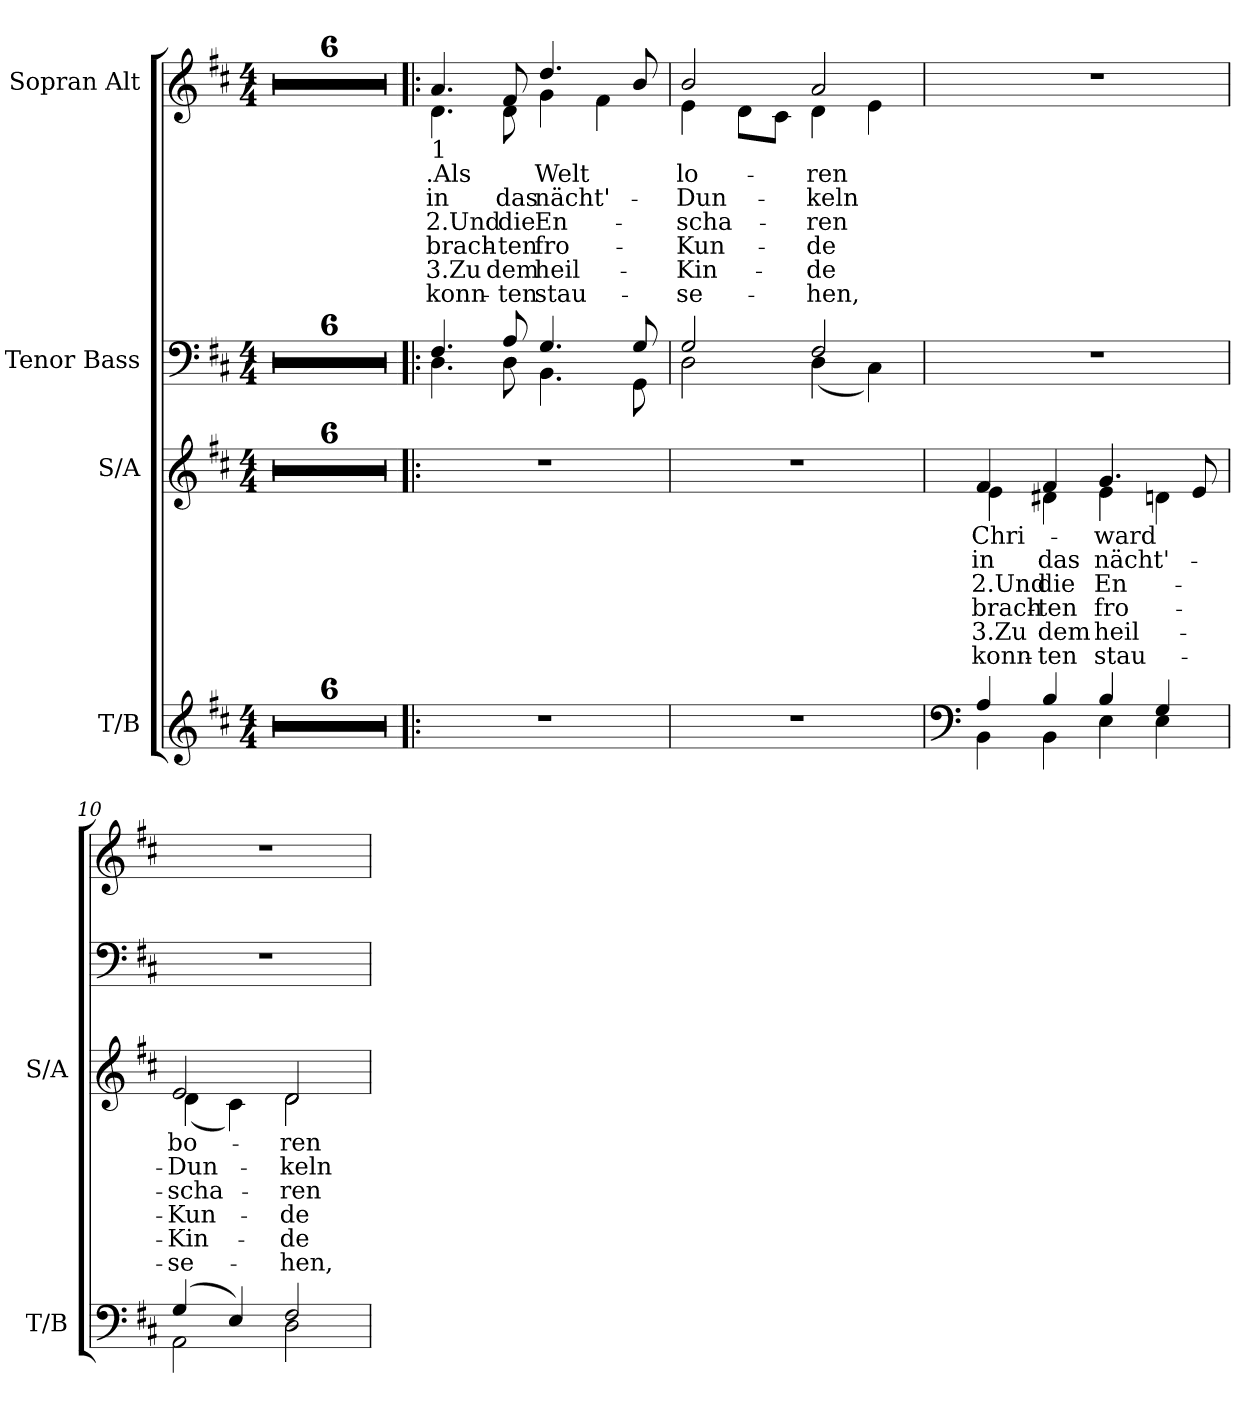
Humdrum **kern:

**kern	**kern	**text	**text	**text	**text	**text	**text	**kern	**kern	**text	**text	**text	**text	**text	**text
*part4	*part3	*part3	*part3	*part3	*part3	*part3	*part3	*part2	*part1	*part1	*part1	*part1	*part1	*part1	*part1
*staff4	*staff3	*staff3	*staff3	*staff3	*staff3	*staff3	*staff3	*staff2	*staff1	*staff1	*staff1	*staff1	*staff1	*staff1	*staff1
*I"T/B	*I"S/A	*	*	*	*	*	*	*I"Tenor Bass	*I"Sopran Alt	*	*	*	*	*	*
*I'T/B	*I'S/A	*	*	*	*	*	*	*	*	*	*	*	*	*	*
*clefG2	*clefG2	*	*	*	*	*	*	*clefF4	*clefG2	*	*	*	*	*	*
*	*	*	*	*	*	*	*	*ITrd7c12	*	*	*	*	*	*	*
*k[f#c#]	*k[f#c#]	*	*	*	*	*	*	*k[f#c#]	*k[f#c#]	*	*	*	*	*	*
*D:	*D:	*	*	*	*	*	*	*D:	*D:	*	*	*	*	*	*
*M4/4	*M4/4	*	*	*	*	*	*	*M4/4	*M4/4	*	*	*	*	*	*
=1	=1	=1	=1	=1	=1	=1	=1	=1	=1	=1	=1	=1	=1	=1	=1
1r	1r	.	.	.	.	.	.	1r	1r	.	.	.	.	.	.
=2	=2	=2	=2	=2	=2	=2	=2	=2	=2	=2	=2	=2	=2	=2	=2
1r	1r	.	.	.	.	.	.	1r	1r	.	.	.	.	.	.
=3	=3	=3	=3	=3	=3	=3	=3	=3	=3	=3	=3	=3	=3	=3	=3
1r	1r	.	.	.	.	.	.	1r	1r	.	.	.	.	.	.
=4	=4	=4	=4	=4	=4	=4	=4	=4	=4	=4	=4	=4	=4	=4	=4
1r	1r	.	.	.	.	.	.	1r	1r	.	.	.	.	.	.
=5	=5	=5	=5	=5	=5	=5	=5	=5	=5	=5	=5	=5	=5	=5	=5
1r	1r	.	.	.	.	.	.	1r	1r	.	.	.	.	.	.
=6	=6	=6	=6	=6	=6	=6	=6	=6	=6	=6	=6	=6	=6	=6	=6
1r	1r	.	.	.	.	.	.	1r	1r	.	.	.	.	.	.
=7!|:	=7!|:	=7!|:	=7!|:	=7!|:	=7!|:	=7!|:	=7!|:	=7!|:	=7!|:	=7!|:	=7!|:	=7!|:	=7!|:	=7!|:	=7!|:
*	*	*	*	*	*	*	*	*^	*^	*	*	*	*	*	*
!	!	!	!	!	!	!	!	!	!	!LO:TX:b:t=1	!	!	!	!	!	!	!
!	!	!	!	!	!	!	!	!	!	!	!	!LO:LY:b	!LO:LY:b	!LO:LY:b	!LO:LY:b	!LO:LY:b	!LO:LY:b
1r	1r	.	.	.	.	.	.	4.FF#/	4.DD\	4.a/	4.d\	.Als	in	2.Und	brach-	3.Zu	konn-
!	!	!	!	!	!	!	!	!	!	!	!	!LO:LY:b	!LO:LY:b	!LO:LY:b	!LO:LY:b	!LO:LY:b	!LO:LY:b
.	.	.	.	.	.	.	.	8AA/	8DD\	8d\	8f#/	.	das	die	ten	dem	ten
!	!	!	!	!	!	!	!	!	!	!	!	!LO:LY:b	!LO:LY:b	!LO:LY:b	!LO:LY:b	!LO:LY:b	!LO:LY:b
.	.	.	.	.	.	.	.	4.GG/	4.BBB\	4.dd/	4g\	Welt	nächt'-	En-	-fro-	heil-	-stau-
.	.	.	.	.	.	.	.	.	.	.	4f#\	.	.	.	.	.	.
.	.	.	.	.	.	.	.	8GG/	8GGG\	8b/	.	.	.	.	.	.	.
=8	=8	=8	=8	=8	=8	=8	=8	=8	=8	=8	=8	=8	=8	=8	=8	=8	=8
!	!	!	!	!	!	!	!	!	!	!	!	!LO:LY:b	!LO:LY:b	!LO:LY:b	!LO:LY:b	!LO:LY:b	!LO:LY:b
1r	1r	.	.	.	.	.	.	2GG/	2DD\	2b/	4e\	lo-	Dun-	scha-	Kun-	Kin-	se-
.	.	.	.	.	.	.	.	.	.	.	8d\L	.	.	.	.	.	.
.	.	.	.	.	.	.	.	.	.	.	8c#\J	.	.	.	.	.	.
!	!	!	!	!	!	!	!	!	!	!	!	!LO:LY:b	!LO:LY:b	!LO:LY:b	!LO:LY:b	!LO:LY:b	!LO:LY:b
.	.	.	.	.	.	.	.	2FF#/	(<4DD\	4d\	2a/	ren	-keln	-ren	-de	-de	-hen,
.	.	.	.	.	.	.	.	.	4CC#\)	4e\	.	.	.	.	.	.	.
*	*	*	*	*	*	*	*	*v	*v	*	*	*	*	*	*	*	*
*	*	*	*	*	*	*	*	*	*v	*v	*	*	*	*	*	*
!!LO:LB:g=z
=9	=9	=9	=9	=9	=9	=9	=9	=9	=9	=9	=9	=9	=9	=9	=9
*clefF4	*	*	*	*	*	*	*	*	*	*	*	*	*	*	*
*^	*^	*	*	*	*	*	*	*^	*	*	*	*	*	*	*
!	!	!	!	!LO:LY:b	!LO:LY:b	!LO:LY:b	!LO:LY:b	!LO:LY:b	!LO:LY:b	!	!	!	!	!	!	!	!	!
*	*	*	*	*	*	*	*	*	*	*v	*v	*	*	*	*	*	*	*
4A/	4BB\	4f#/	4e\	Chri-	in	2.Und	brach-	3.Zu	konn-	1r	1r	.	.	.	.	.	.
!	!	!	!	!LO:LY:b	!LO:LY:b	!LO:LY:b	!LO:LY:b	!LO:LY:b	!LO:LY:b	!	!	!	!	!	!	!	!
4B/	4BB\	4d#X\	4f#/	.	das	die	ten	dem	ten	.	.	.	.	.	.	.	.
!	!	!	!	!LO:LY:b	!LO:LY:b	!LO:LY:b	!LO:LY:b	!LO:LY:b	!LO:LY:b	!	!	!	!	!	!	!	!
4B/	4E\	4.g/	4e\	-ward	nächt'-	En-	-fro-	heil-	-stau-	.	.	.	.	.	.	.	.
4G/	4E\	.	4dn\	.	.	.	.	.	.	.	.	.	.	.	.	.	.
.	.	8e/	.	.	.	.	.	.	.	.	.	.	.	.	.	.	.
=10	=10	=10	=10	=10	=10	=10	=10	=10	=10	=10	=10	=10	=10	=10	=10	=10	=10
!	!	!	!	!LO:LY:b	!LO:LY:b	!LO:LY:b	!LO:LY:b	!LO:LY:b	!LO:LY:b	!	!	!	!	!	!	!	!
(4G/	2AA\	2e/	(<4d\	bo-	Dun-	scha-	Kun-	Kin-	se-	1r	1r	.	.	.	.	.	.
4E/)	.	.	4c#\)	.	.	.	.	.	.	.	.	.	.	.	.	.	.
!	!	!	!	!LO:LY:b	!LO:LY:b	!LO:LY:b	!LO:LY:b	!LO:LY:b	!LO:LY:b	!	!	!	!	!	!	!	!
2F#/	2D\	2d\	2d/	ren	-keln	-ren	-de	-de	-hen,	.	.	.	.	.	.	.	.
*v	*v	*	*	*	*	*	*	*	*	*	*	*	*	*	*	*	*
*	*v	*v	*	*	*	*	*	*	*	*	*	*	*	*	*	*
=	=	=	=	=	=	=	=	=	=	=	=	=	=	=	=
*-	*-	*-	*-	*-	*-	*-	*-	*-	*-	*-	*-	*-	*-	*-	*-
